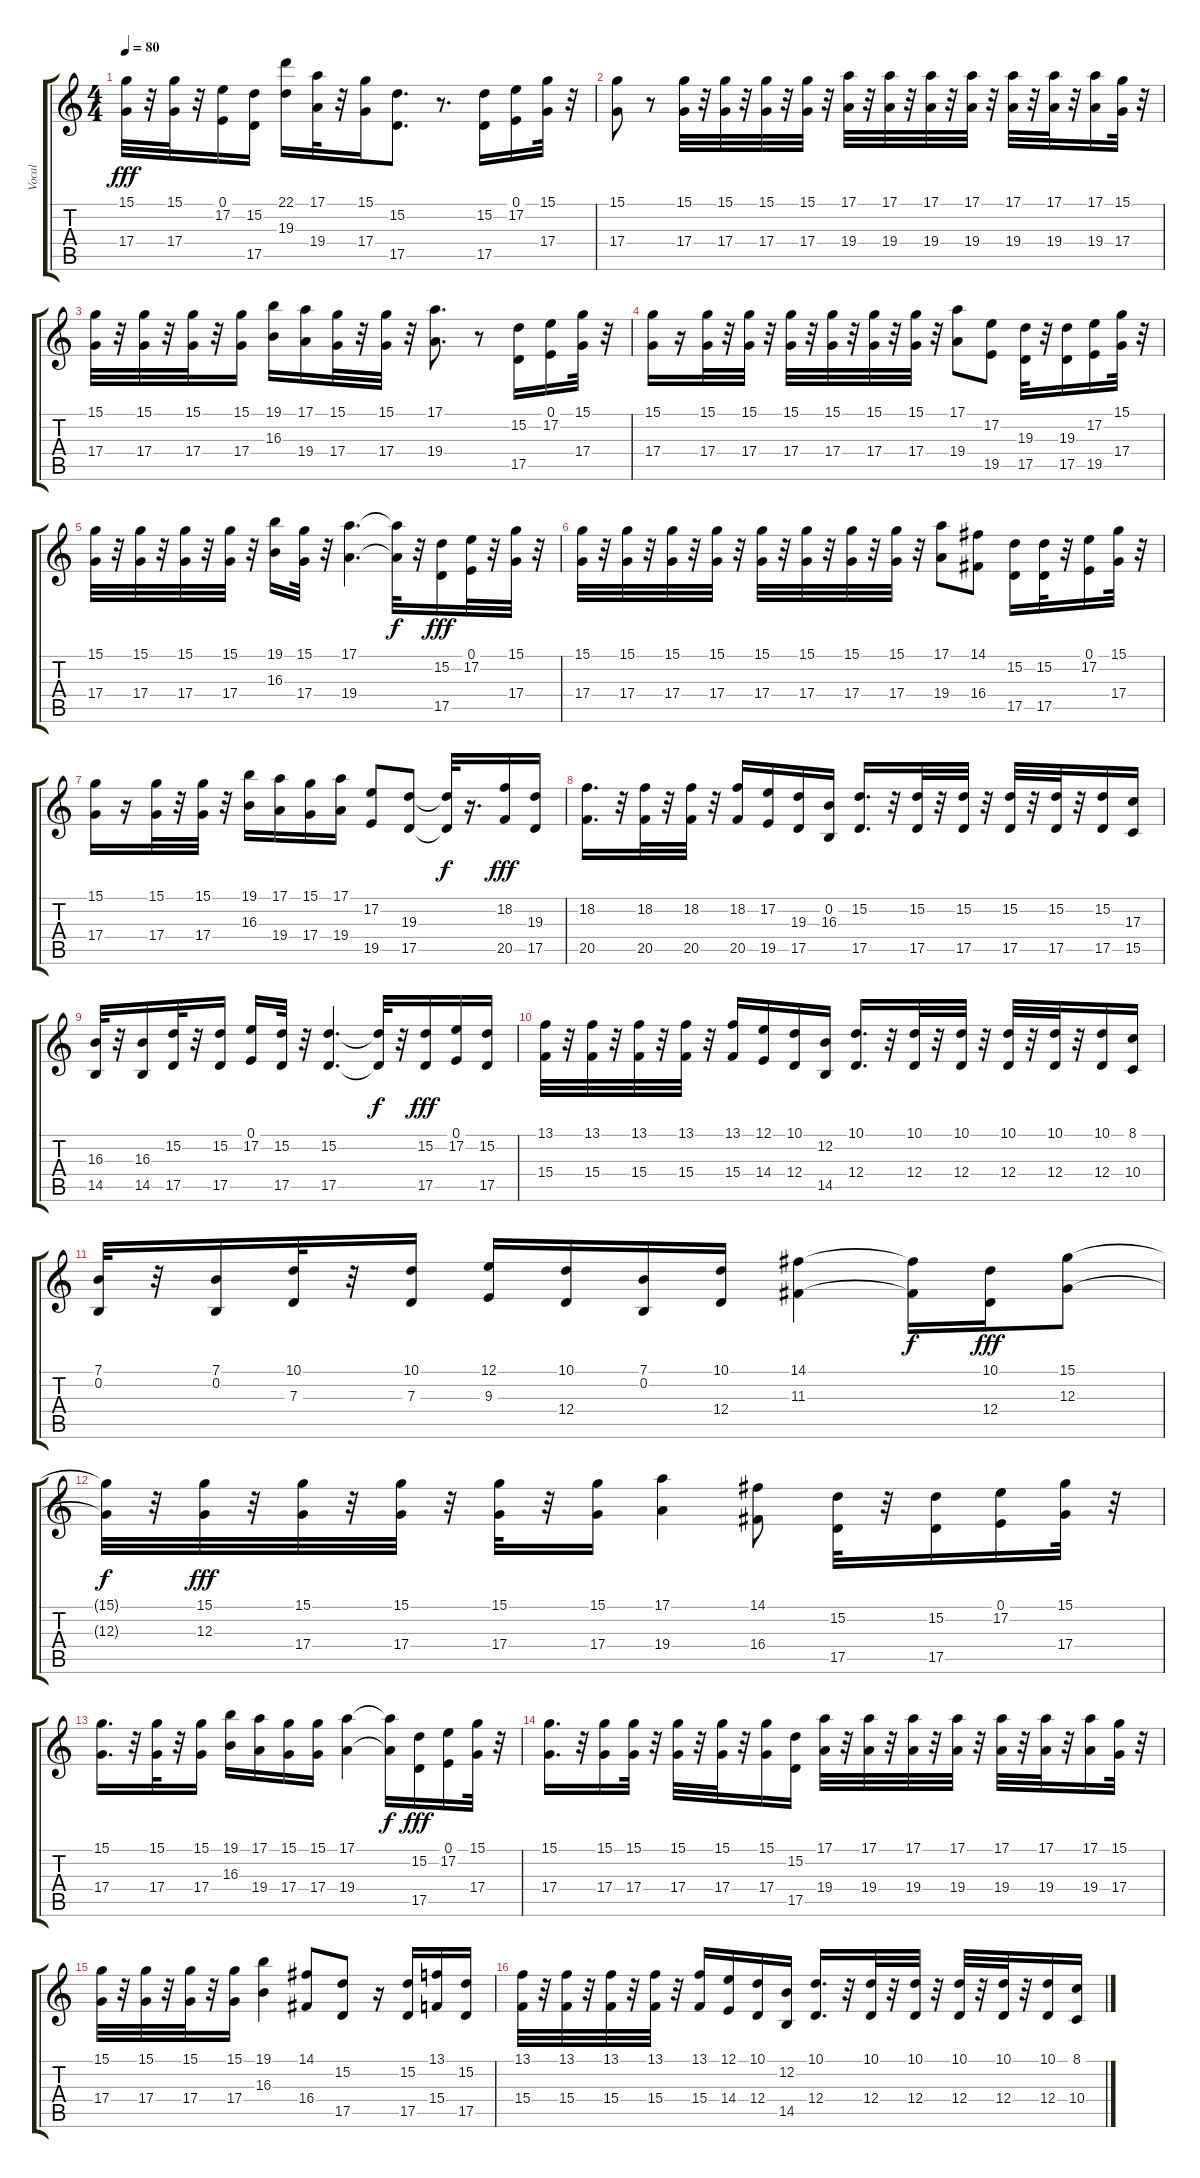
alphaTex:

\track ("Vocal" "Vocal") {instrument synthbrass2}
\staff {score tabs}
\tuning (E4 B3 G3 D3 A2 E2) {hide}
\ts (4 4)
\tempo 80
\clef g2
\ks c
(15.1 17.4).32{dy fff} r.32 (15.1 17.4).32 r.32 (0.1 17.2).16 (15.2 17.5).16 (22.1 19.3).16 (17.1 19.4).32 r.32 (15.1 17.4).16 (15.2 17.5).8{d} r.8{d} (15.2 17.5).16 (0.1 17.2).16 (15.1 17.4).32 r.32 |
(15.1 17.4).8 r.8 (15.1 17.4).32 r.32 (15.1 17.4).32 r.32 (15.1 17.4).32 r.32 (15.1 17.4).32 r.32 (17.1 19.4).32 r.32 (17.1 19.4).32 r.32 (17.1 19.4).32 r.32 (17.1 19.4).32 r.32 (17.1 19.4).32 r.32 (17.1 19.4).32 r.32 (17.1 19.4).16 (15.1 17.4).32 r.32 |
(15.1 17.4).32 r.32 (15.1 17.4).32 r.32 (15.1 17.4).32 r.32 (15.1 17.4).16 (19.1 16.3).16 (17.1 19.4).16 (15.1 17.4).32 r.32 (15.1 17.4).32 r.32 (17.1 19.4).8{d} r.8 (15.2 17.5).16 (0.1 17.2).16 (15.1 17.4).32 r.32 |
(15.1 17.4).16 r.16 (15.1 17.4).32 r.32 (15.1 17.4).32 r.32 (15.1 17.4).32 r.32 (15.1 17.4).32 r.32 (15.1 17.4).32 r.32 (15.1 17.4).32 r.32 (17.1 19.4).8 (17.2 19.5).8 (19.3 17.5).32 r.32 (19.3 17.5).16 (17.2 19.5).16 (15.1 17.4).32 r.32 |
(15.1 17.4).32 r.32 (15.1 17.4).32 r.32 (15.1 17.4).32 r.32 (15.1 17.4).32 r.32 (19.1 16.3).16 (15.1 17.4).32 r.32 (17.1 19.4).4{d} (17.1{t} 19.4{t}).32{dy f} r.32 (15.2 17.5).16{dy fff} (0.1 17.2).32 r.32 (15.1 17.4).32 r.32 |
(15.1 17.4).32 r.32 (15.1 17.4).32 r.32 (15.1 17.4).32 r.32 (15.1 17.4).32 r.32 (15.1 17.4).32 r.32 (15.1 17.4).32 r.32 (15.1 17.4).32 r.32 (15.1 17.4).32 r.32 (17.1 19.4).8 (14.1 16.4).8 (15.2 17.5).16 (15.2 17.5).32 r.32 (0.1 17.2).16 (15.1 17.4).32 r.32 |
(15.1 17.4).16 r.16 (15.1 17.4).32 r.32 (15.1 17.4).32 r.32 (19.1 16.3).16 (17.1 19.4).16 (15.1 17.4).16 (17.1 19.4).16 (17.2 19.5).8 (19.3 17.5).8 (19.3{t} 17.5{t}).32{dy f} r.16{d} (18.2 20.5).16{dy fff} (19.3 17.5).16 |
(18.2 20.5).16{d} r.32 (18.2 20.5).32 r.32 (18.2 20.5).32 r.32 (18.2 20.5).16 (17.2 19.5).16 (19.3 17.5).16 (0.2 16.3).16 (15.2 17.5).16{d} r.32 (15.2 17.5).32 r.32 (15.2 17.5).32 r.32 (15.2 17.5).32 r.32 (15.2 17.5).32 r.32 (15.2 17.5).16 (17.3 15.5).16 |
(16.3 14.5).32 r.32 (16.3 14.5).16 (15.2 17.5).32 r.32 (15.2 17.5).16 (0.1 17.2).16 (15.2 17.5).32 r.32 (15.2 17.5).4{d} (15.2{t} 17.5{t}).32{dy f} r.32 (15.2 17.5).16{dy fff} (0.1 17.2).16 (15.2 17.5).16 |
(13.1 15.4).32 r.32 (13.1 15.4).32 r.32 (13.1 15.4).32 r.32 (13.1 15.4).32 r.32 (13.1 15.4).16 (12.1 14.4).16 (10.1 12.4).16 (12.2 14.5).16 (10.1 12.4).16{d} r.32 (10.1 12.4).32 r.32 (10.1 12.4).32 r.32 (10.1 12.4).32 r.32 (10.1 12.4).32 r.32 (10.1 12.4).16 (8.1 10.4).16 |
(7.1 0.2).32 r.32 (7.1 0.2).16 (10.1 7.3).32 r.32 (10.1 7.3).16 (12.1 9.3).16 (10.1 12.4).16 (7.1 0.2).16 (10.1 12.4).16 (14.1 11.3).4 (14.1{t} 11.3{t}).16{dy f} (10.1 12.4).16{dy fff} (15.1 12.3).8 |
(15.1{t} 12.3{t}).32{dy f} r.32 (15.1 12.3).32{dy fff} r.32 (15.1 17.4).32 r.32 (15.1 17.4).32 r.32 (15.1 17.4).32 r.32 (15.1 17.4).16 (17.1 19.4).4 (14.1 16.4).8 (15.2 17.5).32 r.32 (15.2 17.5).16 (0.1 17.2).16 (15.1 17.4).32 r.32 |
(15.1 17.4).16{d} r.32 (15.1 17.4).32 r.32 (15.1 17.4).16 (19.1 16.3).16 (17.1 19.4).16 (15.1 17.4).16 (15.1 17.4).16 (17.1 19.4).4 (17.1{t} 19.4{t}).16{dy f} (15.2 17.5).16{dy fff} (0.1 17.2).16 (15.1 17.4).32 r.32 |
(15.1 17.4).16{d} r.32 (15.1 17.4).16 (15.1 17.4).32 r.32 (15.1 17.4).32 r.32 (15.1 17.4).32 r.32 (15.1 17.4).16 (15.2 17.5).16 (17.1 19.4).32 r.32 (17.1 19.4).32 r.32 (17.1 19.4).32 r.32 (17.1 19.4).32 r.32 (17.1 19.4).32 r.32 (17.1 19.4).32 r.32 (17.1 19.4).16 (15.1 17.4).32 r.32 |
(15.1 17.4).32 r.32 (15.1 17.4).32 r.32 (15.1 17.4).32 r.32 (15.1 17.4).16 (19.1 16.3).4 (14.1 16.4).8 (15.2 17.5).8 r.16 (15.2 17.5).16 (13.1 15.4).16 (15.2 17.5).16 |
(13.1 15.4).32 r.32 (13.1 15.4).32 r.32 (13.1 15.4).32 r.32 (13.1 15.4).32 r.32 (13.1 15.4).16 (12.1 14.4).16 (10.1 12.4).16 (12.2 14.5).16 (10.1 12.4).16{d} r.32 (10.1 12.4).32 r.32 (10.1 12.4).32 r.32 (10.1 12.4).32 r.32 (10.1 12.4).32 r.32 (10.1 12.4).16 (8.1 10.4).16
